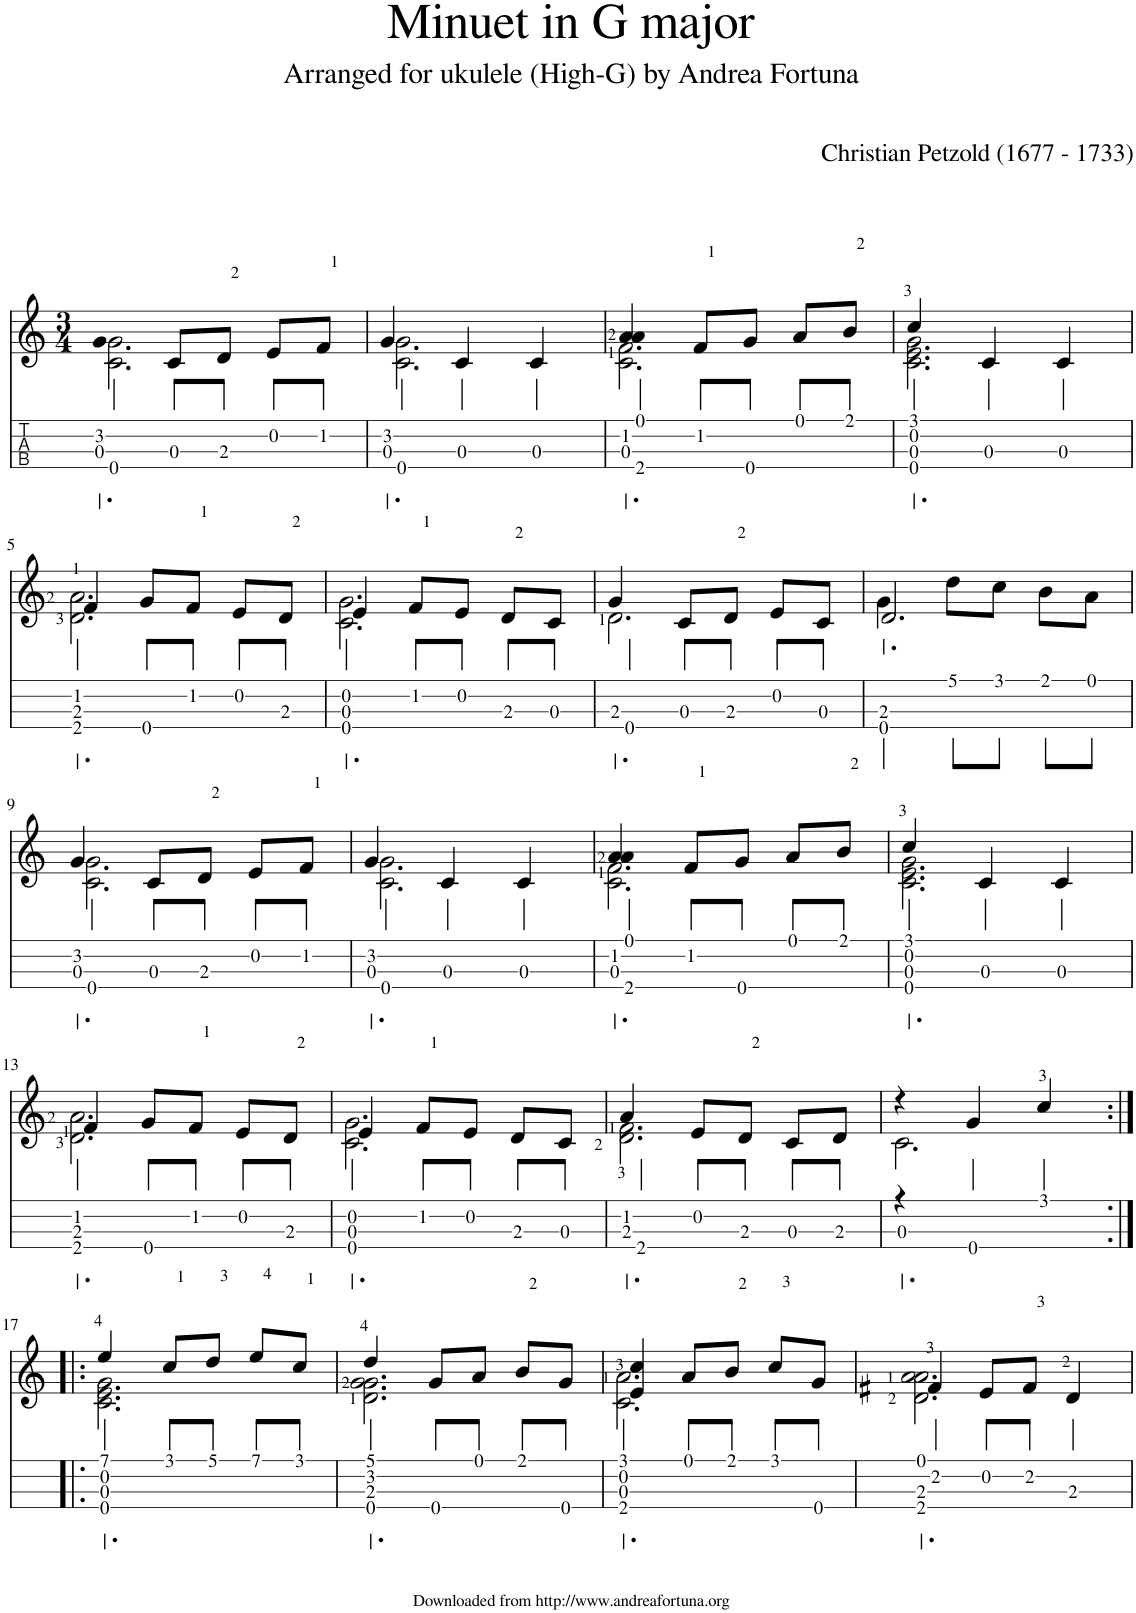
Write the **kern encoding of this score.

**kern	**kern
*part1	*part1
*staff2	*staff1
*I"Ukulele	*
*I'Uk.	*
*stria4	*
*	*clefG2
*k[]	*k[]
*M3/4	*M3/4
=1	=1
*^	*^
4g/	2.c\ 2.g\	4g	2.c\ 2.g\
8c/L	.	8c/L	.
8d/J	.	8d/J	.
8e/L	.	8e/L	.
8f/J	.	8f/J	.
=2	=2	=2	=2
4g/	2.c\ 2.g\	4g/	2.c\ 2.g\
4c/	.	4c/	.
4c/	.	4c/	.
=3	=3	=3	=3
4a/ 4a/	2.c\ 2.f\	4a/ 4a/	2.c\ 2.f\
8f/L	.	8f/L	.
8g/J	.	8g/J	.
8a/L	.	8a/L	.
8b/J	.	8b/J	.
=4	=4	=4	=4
4cc/	2.g\ 2.c\ 2.e\	4cc/	2.c\ 2.e\ 2.g\
4c/	.	4c/	.
4c/	.	4c/	.
!!LO:LB:g=z	!!
=5	=5	=5	=5
4f/	2.a\ 2.d\	4f/	2.d\ 2.a\
8g/L	.	8g/L	.
8f/J	.	8f/J	.
8e/L	.	8e/L	.
8d/J	.	8d/J	.
=6	=6	=6	=6
4e/	2.g\ 2.c\	4e/	2.c\ 2.g\
8f/L	.	8f/L	.
8e/J	.	8e/J	.
8d/L	.	8d/L	.
8c/J	.	8c/J	.
=7	=7	=7	=7
4g/	2.d\	4g/	2.d\
8c/L	.	8c/L	.
8d/J	.	8d/J	.
8e/L	.	8e/L	.
8c/J	.	8c/J	.
=8	=8	=8	=8
2.d/	4g\	2.d/	4g\
.	8dd\L	.	8dd\L
.	8cc\J	.	8cc\J
.	8b\L	.	8b\L
.	8a\J	.	8a\J
!!LO:LB:g=z	!!
=9	=9	=9	=9
4g/	2.c\ 2.g\	4g/	2.c\ 2.g\
8c/L	.	8c/L	.
8d/J	.	8d/J	.
8e/L	.	8e/L	.
8f/J	.	8f/J	.
=10	=10	=10	=10
4g/	2.c\ 2.g\	4g/	2.c\ 2.g\
4c/	.	4c/	.
4c/	.	4c/	.
=11	=11	=11	=11
4a/ 4a/	2.c\ 2.f\	4a/ 4a/	2.c\ 2.f\
8f/L	.	8f/L	.
8g/J	.	8g/J	.
8a/L	.	8a/L	.
8b/J	.	8b/J	.
=12	=12	=12	=12
4cc/	2.g\ 2.c\ 2.e\	4cc/	2.c\ 2.e\ 2.g\
4c/	.	4c/	.
4c/	.	4c/	.
!!LO:LB:g=z	!!
=13	=13	=13	=13
4f/	2.a\ 2.d\	4f/	2.d\ 2.a\
8g/L	.	8g/L	.
8f/J	.	8f/J	.
8e/L	.	8e/L	.
8d/J	.	8d/J	.
=14	=14	=14	=14
4e/	2.g\ 2.c\	4e/	2.c\ 2.g\
8f/L	.	8f/L	.
8e/J	.	8e/J	.
8d/L	.	8d/L	.
8c/J	.	8c/J	.
=15	=15	=15	=15
4a/	2.d\ 2.f\	4a/	2.d\ 2.f\
8e/L	.	8e/L	.
8d/J	.	8d/J	.
8c/L	.	8c/L	.
8d/J	.	8d/J	.
=16	=16	=16	=16
4r	2.c\	4r	2.c\
4g/	.	4g/	.
4cc/	.	4cc/	.
!!LO:LB:g=z	!!
=17:|!|:	=17:|!|:	=17:|!|:	=17:|!|:
4ee/	2.g\ 2.c\ 2.e\	4ee/	2.c\ 2.e\ 2.g\
8cc/L	.	8cc/L	.
8dd/J	.	8dd/J	.
8ee/L	.	8ee/L	.
8cc/J	.	8cc/J	.
=18	=18	=18	=18
4dd/	2.g\ 2.d\ 2.g\	4dd/	2.d\ 2.g\ 2.g\
8g/L	.	8g/L	.
8a/J	.	8a/J	.
8b/L	.	8b/L	.
8g/J	.	8g/J	.
=19	=19	=19	=19
4e/ 4cc/	2.a\ 2.c\	4e/ 4cc/	2.c\ 2.a\
8a/L	.	8a/L	.
8b/J	.	8b/J	.
8cc/L	.	8cc/L	.
8g/J	.	8g/J	.
=20	=20	=20	=20
4f#/	2.a\ 2.d\ 2.a\	4f#X/	2.d\ 2.a\ 2.a\
8e/L	.	8e/L	.
8f#/J	.	8f#/J	.
4d/	.	4d/	.
*v	*v	*	*
*	*v	*v
=	=
*-	*-
